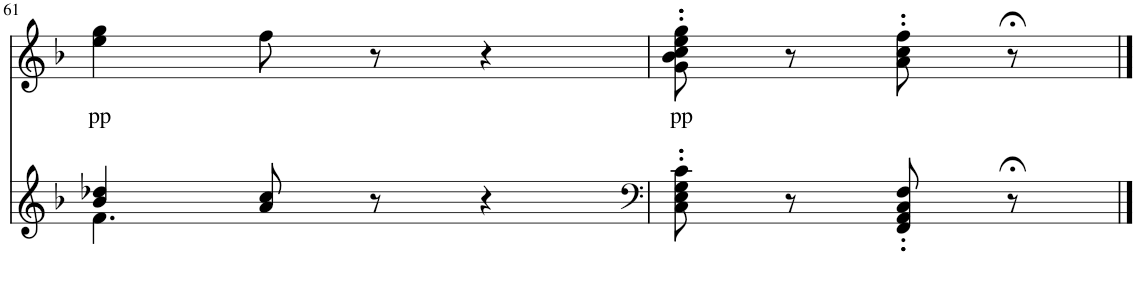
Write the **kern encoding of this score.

**kern	**kern	**text
*part2	*part1	*part1
*staff2	*staff1	*staff1
*I"piano	*I"piano	*
*I'Pno	*I'Pno	*
!!LO:PB:g=z
*clefG2	*clefG2	*
*k[b-]	*k[b-]	*
*F:	*F:	*
*M3/4	*M3/4	*
=61	=61	=61
*^	*	*
!	!	!	!LO:LY:b
4b-/ 4dd-X/	4.f\	4ee\ 4gg\	pp
8a/ 8cc/	.	8ff\	.
8r	4.ryy	8r	.
4r	.	4r	.
*v	*v	*	*
=62	=62	=62
*clefF4	*	*
!	!	!LO:LY:b
8C\' 8E\' 8G\' 8c\'	8g\' 8b-\' 8cc\' 8ee\' 8gg\'	pp
8r	8r	.
8FF/' 8AA/' 8C/' 8F/'	8a\' 8cc\' 8ff\'	.
8r;<	8r;<	.
==	==	==
*-	*-	*-
